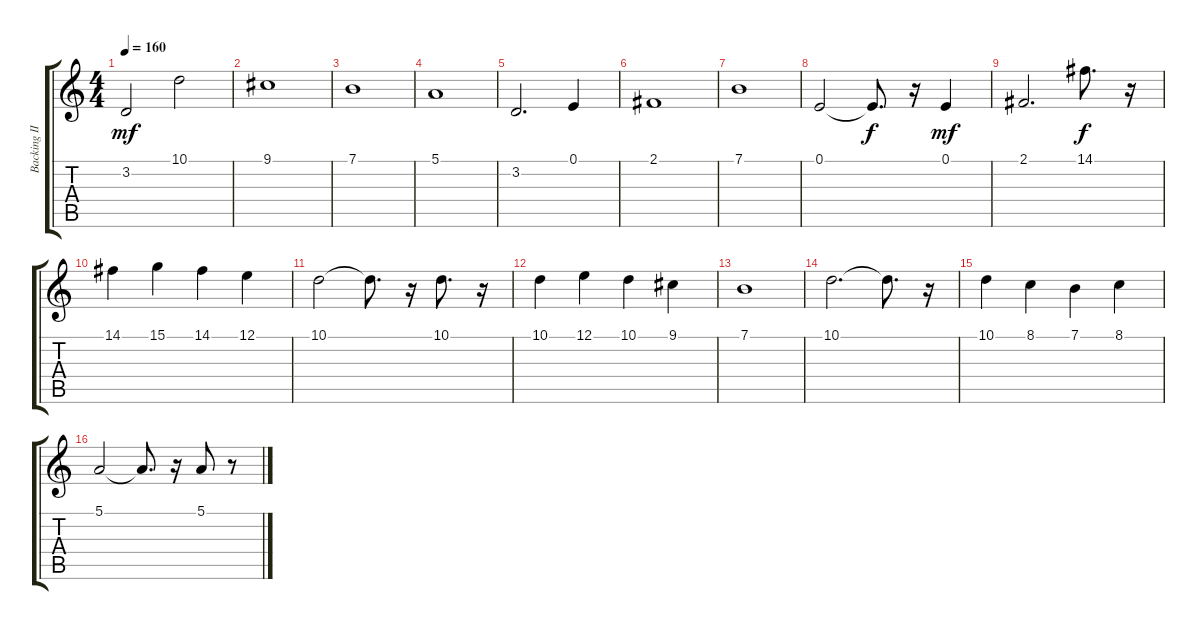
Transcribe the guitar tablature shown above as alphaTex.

\track ("Backing II" "Backing II") {instrument synthstrings1}
\staff {score tabs}
\tuning (E4 B3 G3 D3 A2 E2) {hide}
\ts (4 4)
\tempo 160
\clef g2
\ks c
3.2.2{dy mf} 10.1.2 |
9.1.1 |
7.1.1 |
5.1.1 |
3.2.2{d} 0.1.4 |
2.1.1 |
7.1.1 |
0.1.2 0.1{t}.8{d dy f} r.16 0.1.4{dy mf} |
2.1.2{d} 14.1.8{d dy f} r.16 |
14.1.4 15.1.4 14.1.4 12.1.4 |
10.1.2 10.1{t}.8{d} r.16 10.1.8{d} r.16 |
10.1.4 12.1.4 10.1.4 9.1.4 |
7.1.1 |
10.1.2{d} 10.1{t}.8{d} r.16 |
10.1.4 8.1.4 7.1.4 8.1.4 |
5.1.2 5.1{t}.8{d} r.16 5.1.8 r.8
